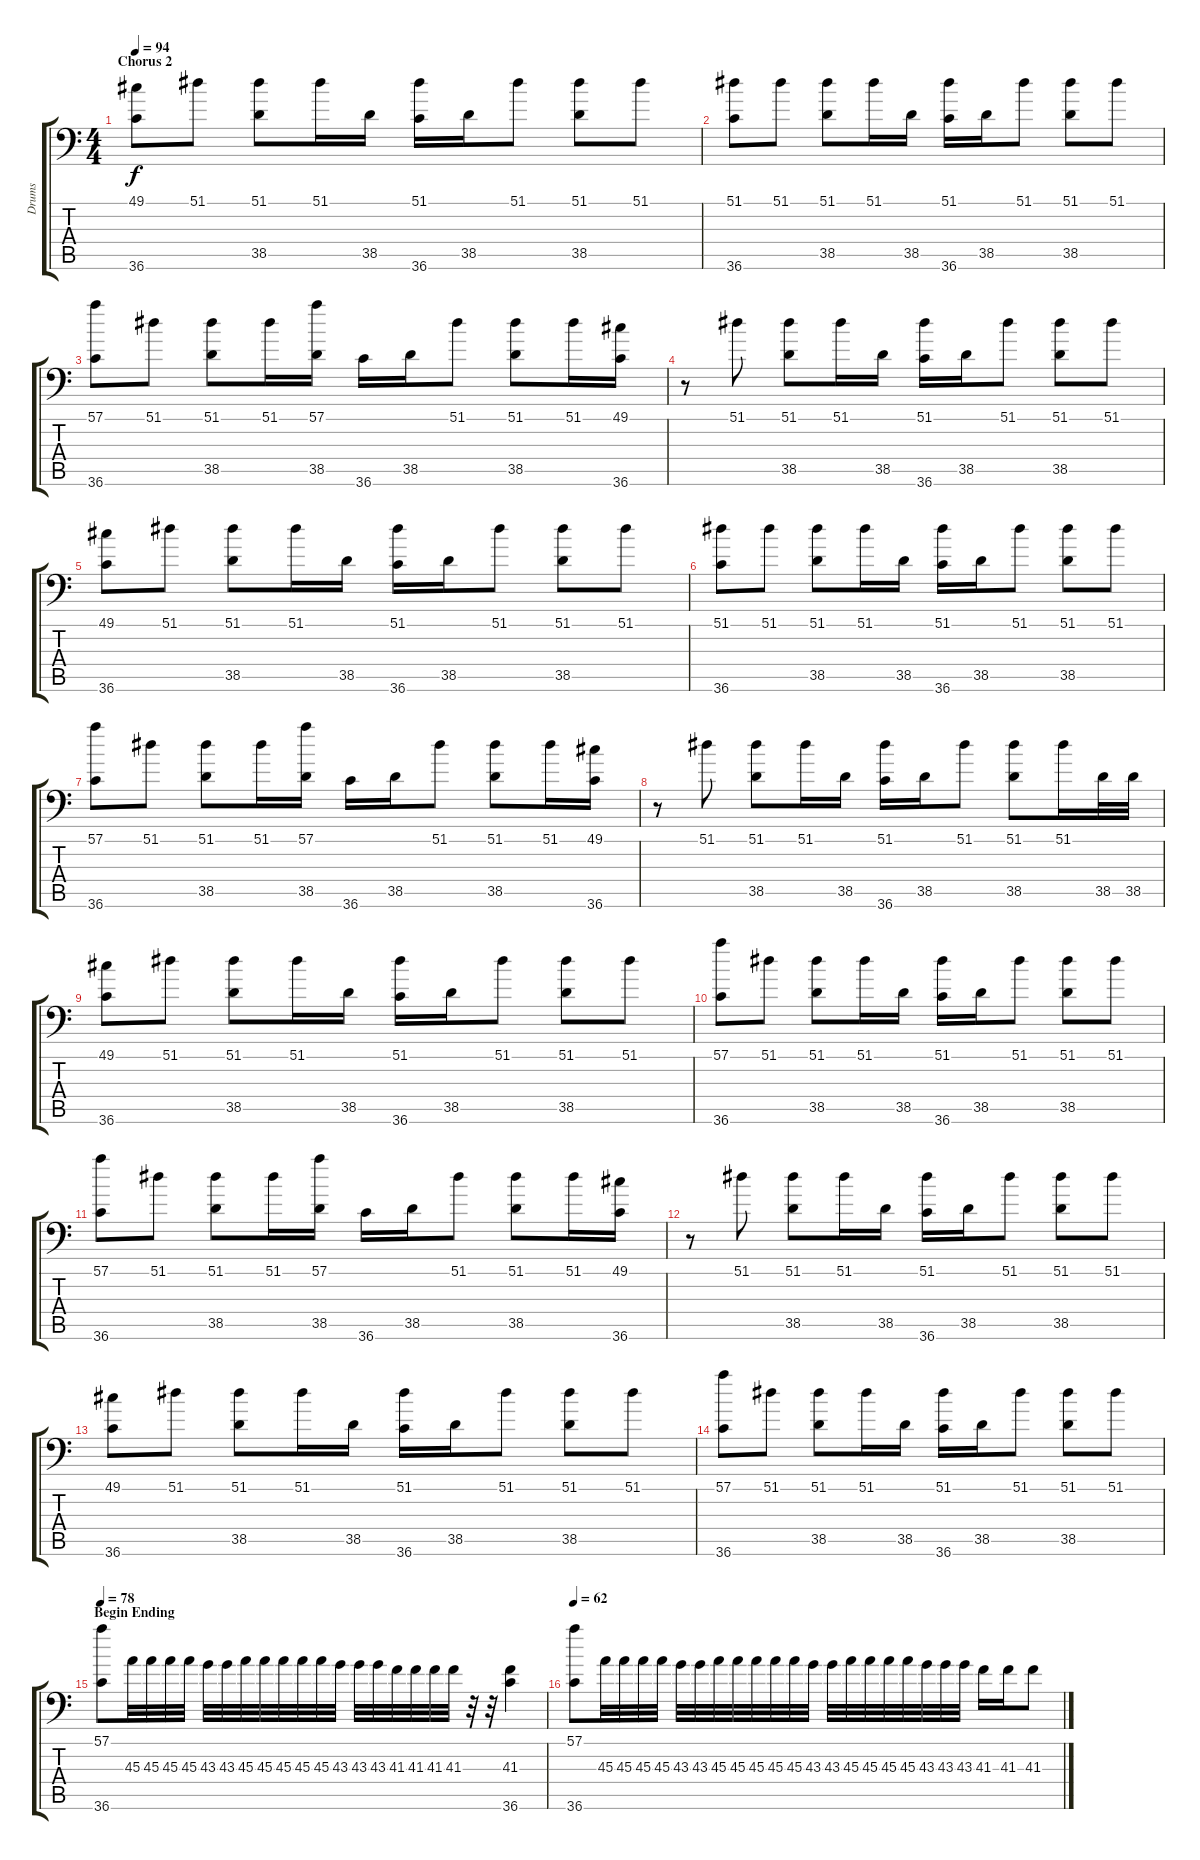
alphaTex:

\track ("Drums" "Drums") {instrument acousticgrandpiano}
\staff {score tabs}
\tuning (C-1 C-1 C-1 C-1 C-1 C-1) {hide}
\ts (4 4)
\section ("" "Chorus 2")
\tempo 94
\clef f4
\ks c
(49.1 36.6).8{dy f} 51.1.8 (51.1 38.5).8 51.1.16 38.5.16 (51.1 36.6).16 38.5.16 51.1.8 (51.1 38.5).8 51.1.8 |
(51.1 36.6).8 51.1.8 (51.1 38.5).8 51.1.16 38.5.16 (51.1 36.6).16 38.5.16 51.1.8 (51.1 38.5).8 51.1.8 |
(57.1 36.6).8 51.1.8 (51.1 38.5).8 51.1.16 (57.1 38.5).16 36.6.16 38.5.16 51.1.8 (51.1 38.5).8 51.1.16 (49.1 36.6).16 |
r.8 51.1.8 (51.1 38.5).8 51.1.16 38.5.16 (51.1 36.6).16 38.5.16 51.1.8 (51.1 38.5).8 51.1.8 |
(49.1 36.6).8 51.1.8 (51.1 38.5).8 51.1.16 38.5.16 (51.1 36.6).16 38.5.16 51.1.8 (51.1 38.5).8 51.1.8 |
(51.1 36.6).8 51.1.8 (51.1 38.5).8 51.1.16 38.5.16 (51.1 36.6).16 38.5.16 51.1.8 (51.1 38.5).8 51.1.8 |
(57.1 36.6).8 51.1.8 (51.1 38.5).8 51.1.16 (57.1 38.5).16 36.6.16 38.5.16 51.1.8 (51.1 38.5).8 51.1.16 (49.1 36.6).16 |
r.8 51.1.8 (51.1 38.5).8 51.1.16 38.5.16 (51.1 36.6).16 38.5.16 51.1.8 (51.1 38.5).8 51.1.16 38.5.32 38.5.32 |
(49.1 36.6).8 51.1.8 (51.1 38.5).8 51.1.16 38.5.16 (51.1 36.6).16 38.5.16 51.1.8 (51.1 38.5).8 51.1.8 |
(57.1 36.6).8 51.1.8 (51.1 38.5).8 51.1.16 38.5.16 (51.1 36.6).16 38.5.16 51.1.8 (51.1 38.5).8 51.1.8 |
(57.1 36.6).8 51.1.8 (51.1 38.5).8 51.1.16 (57.1 38.5).16 36.6.16 38.5.16 51.1.8 (51.1 38.5).8 51.1.16 (49.1 36.6).16 |
r.8 51.1.8 (51.1 38.5).8 51.1.16 38.5.16 (51.1 36.6).16 38.5.16 51.1.8 (51.1 38.5).8 51.1.8 |
(49.1 36.6).8 51.1.8 (51.1 38.5).8 51.1.16 38.5.16 (51.1 36.6).16 38.5.16 51.1.8 (51.1 38.5).8 51.1.8 |
(57.1 36.6).8 51.1.8 (51.1 38.5).8 51.1.16 38.5.16 (51.1 36.6).16 38.5.16 51.1.8 (51.1 38.5).8 51.1.8 |
\section ("" "Begin Ending")
\tempo 78
(57.1 36.6).8 45.3.32 45.3.32 45.3.32 45.3.32 43.3.32 43.3.32 45.3.32 45.3.32 45.3.32 45.3.32 45.3.32 43.3.32 43.3.32 43.3.32 41.3.32 41.3.32 41.3.32 41.3.32 r.32 r.32 (41.3 36.6).4 |
\tempo 62
(57.1 36.6).8 45.3.32 45.3.32 45.3.32 45.3.32 43.3.32 43.3.32 45.3.32 45.3.32 45.3.32 45.3.32 45.3.32 43.3.32 43.3.32 45.3.32 45.3.32 45.3.32 45.3.32 43.3.32 43.3.32 43.3.32 41.3.16 41.3.16 41.3.8
